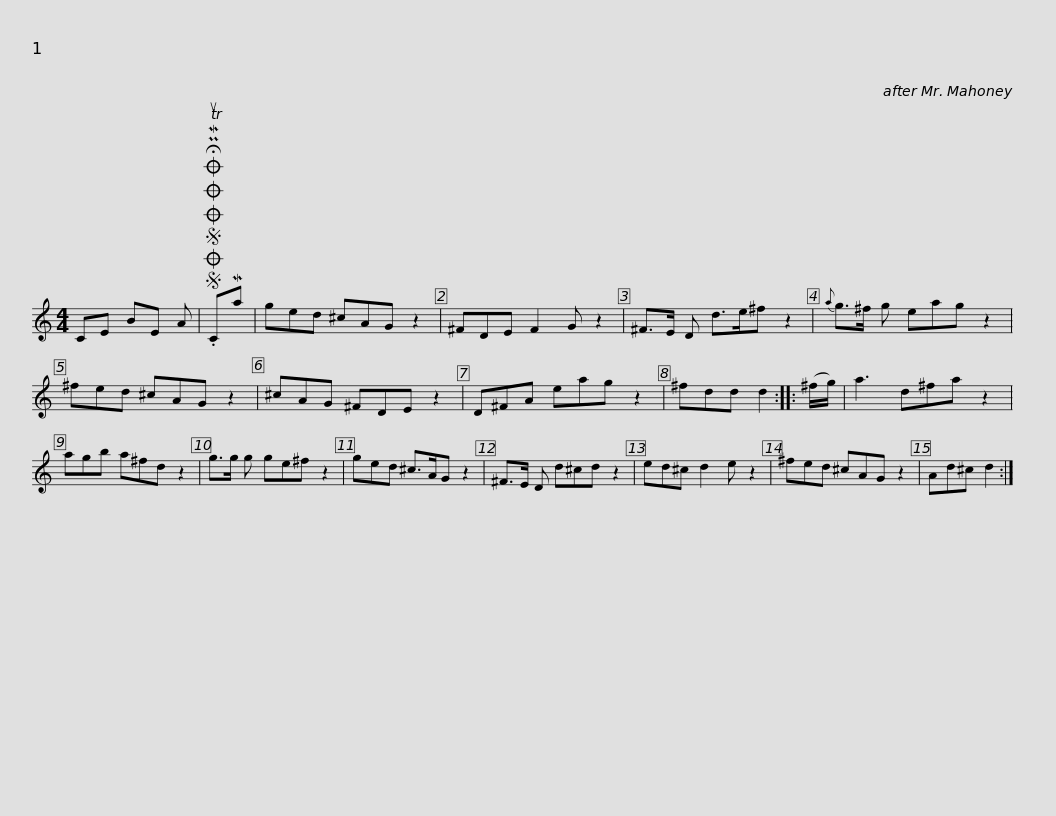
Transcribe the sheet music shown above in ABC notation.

X:1
L:1/8
M:4/4
I:linebreak $
K:C
V:1 treble
V:1
 CE BE A |SOSOOO .!fermata!PMTuCMa | ged ^cAG z2 | ^FDE F2 G z2 | ^F>E D d>e^f z2 | %5
{a} g>^f g eag z2 |$ ^fed ^cAG z2 | ^cAG ^FDE z2 | D^FA eag z2 | ^fdd d2 :: %10
 (^f/g/) | a3 d^fa z2 | agb a^fd z2 |$ g>g g ge^f z2 | ged ^c>AG z2 | %15
 ^F>E D d^cd z2 | ed^c d2 e z2 | ^fed ^cAG z2 | Ad^c d2 :| %19
